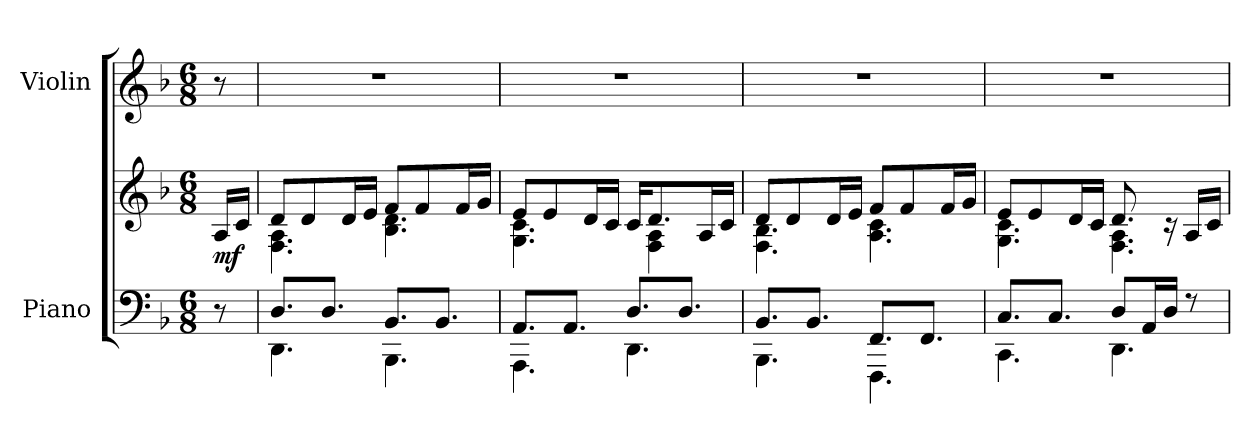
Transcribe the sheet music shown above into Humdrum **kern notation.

**kern	**kern	**dynam	**kern
*part2	*part2	*part2	*part1
*staff3	*staff2	*staff2/3	*staff1
*I"Piano	*	*	*I"Violin
*I'Pno	*	*	*I'Vln
*clefF4	*clefG2	*	*clefG2
*k[b-]	*k[b-]	*	*k[b-]
*M6/8	*M6/8	*	*M6/8
*MM98	*MM98	*	*MM98
=1	=1	=1	=1
!	!	!LO:DY:b	!
8r	16A/LL	mf	8r
.	16c/JJ	.	.
=2	=2	=2	=2
*^	*^	*	*
8.D/L	4.DD\	8d/L	4.F\ 4.A\	.	2.r
.	.	8d/	.	.	.
8.D/J	.	.	.	.	.
.	.	16d/L	.	.	.
.	.	16e/JJ	.	.	.
8.BB-/L	4.BBB-\	8f/L	4.B-\ 4.d\	.	.
.	.	8f/	.	.	.
8.BB-/J	.	.	.	.	.
.	.	16f/L	.	.	.
.	.	16g/JJ	.	.	.
=3	=3	=3	=3	=3	=3
8.AA/L	4.AAA\	8e/L	4.G\ 4.c\	.	2.r
.	.	8e/	.	.	.
8.AA/J	.	.	.	.	.
.	.	16d/L	.	.	.
.	.	16c/JJ	.	.	.
8.D/L	4.DD\	16c/KL	16ryy	.	.
.	.	8.d/	4F\ 4A\	.	.
8.D/J	.	.	.	.	.
.	.	16A/L	.	.	.
.	.	16c/JJ	16ryy	.	.
=4	=4	=4	=4	=4	=4
8.BB-/L	4.BBB-\	8d/L	4.F\ 4.B-\	.	2.r
.	.	8d/	.	.	.
8.BB-/J	.	.	.	.	.
.	.	16d/L	.	.	.
.	.	16e/JJ	.	.	.
8.FF/L	4.FFF\	8f/L	4.A\ 4.c\	.	.
.	.	8f/	.	.	.
8.FF/J	.	.	.	.	.
.	.	16f/L	.	.	.
.	.	16g/JJ	.	.	.
!!LO:LB:g=z
=5	=5	=5	=5	=5	=5
8.C/L	4.CC\	8e/L	4.G\ 4.c\	.	2.r
.	.	8e/	.	.	.
8.C/J	.	.	.	.	.
.	.	16d/L	.	.	.
.	.	16c/JJ	.	.	.
8D/L	4.DD\	8.d/	4.F\ 4.A\	.	.
16AA/L	.	.	.	.	.
16D/JJ	.	16rc	.	.	.
8r	.	16A/LL	.	.	.
.	.	16c/JJ	.	.	.
*v	*v	*	*	*	*
*	*v	*v	*	*
=	=	=	=
*-	*-	*-	*-
